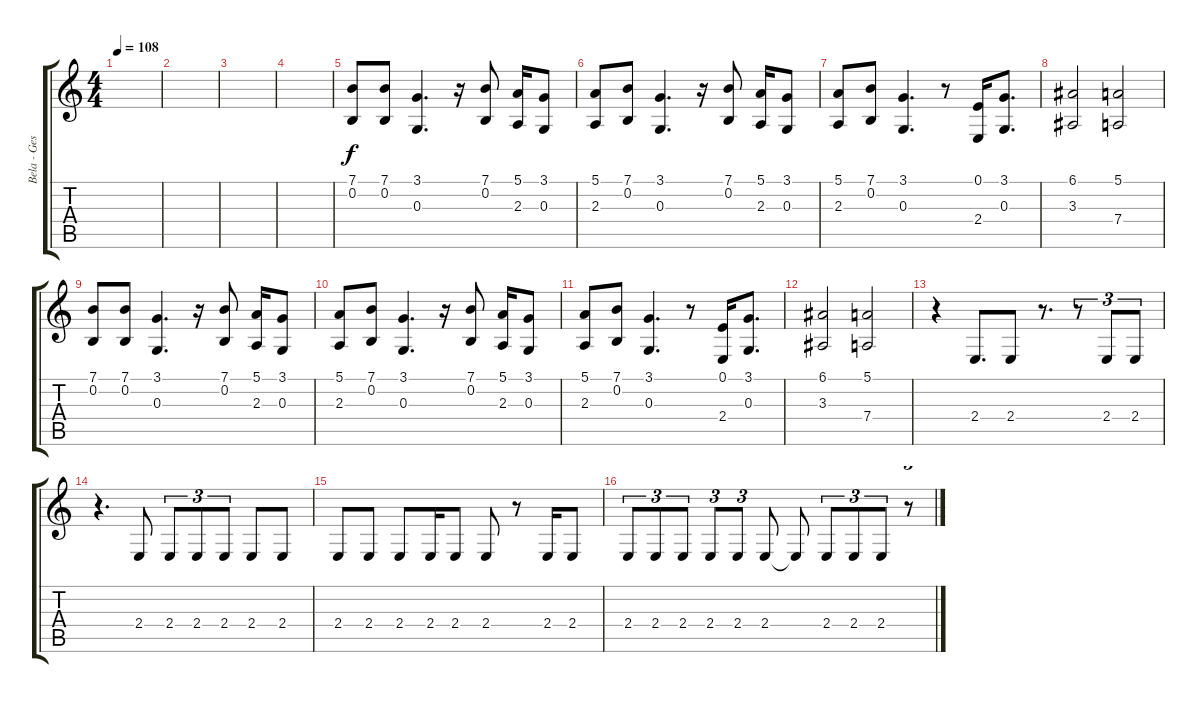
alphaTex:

\track ("Bela - Gesang" "Bela - Ges") {instrument lead8bassandlead}
\staff {score tabs}
\tuning (E4 B3 G3 D3 A2 E2) {hide}
\ts (4 4)
\tempo 108
\clef g2
\ks c
|
|
|
|
(7.1 0.2).8 (7.1 0.2).8 (3.1 0.3).4{d} r.16 (7.1 0.2).8 (5.1 2.3).16 (3.1 0.3).8 |
(5.1 2.3).8 (7.1 0.2).8 (3.1 0.3).4{d} r.16 (7.1 0.2).8 (5.1 2.3).16 (3.1 0.3).8 |
(5.1 2.3).8 (7.1 0.2).8 (3.1 0.3).4{d} r.8 (0.1 2.4).16 (3.1 0.3).8{d} |
(6.1 3.3).2 (5.1 7.4).2 |
(7.1 0.2).8 (7.1 0.2).8 (3.1 0.3).4{d} r.16 (7.1 0.2).8 (5.1 2.3).16 (3.1 0.3).8 |
(5.1 2.3).8 (7.1 0.2).8 (3.1 0.3).4{d} r.16 (7.1 0.2).8 (5.1 2.3).16 (3.1 0.3).8 |
(5.1 2.3).8 (7.1 0.2).8 (3.1 0.3).4{d} r.8 (0.1 2.4).16 (3.1 0.3).8{d} |
(6.1 3.3).2 (5.1 7.4).2 |
r.4 2.4.8{d} 2.4.8 r.8{d} r.8{tu (3 2)} 2.4.8{tu (3 2)} 2.4.8{tu (3 2)} |
r.4{d} 2.4.8 2.4.8{tu (3 2)} 2.4.8{tu (3 2)} 2.4.8{tu (3 2)} 2.4.8 2.4.8 |
2.4.8 2.4.8 2.4.8 2.4.16 2.4.8 2.4.8 r.8 2.4.16 2.4.8 |
2.4.8{tu (3 2)} 2.4.8{tu (3 2)} 2.4.8{tu (3 2)} 2.4.8{tu (3 2)} 2.4.8{tu (3 2)} 2.4.8 2.4{t}.8 2.4.8{tu (3 2)} 2.4.8{tu (3 2)} 2.4.8{tu (3 2)} r.8{tu (3 2)}
